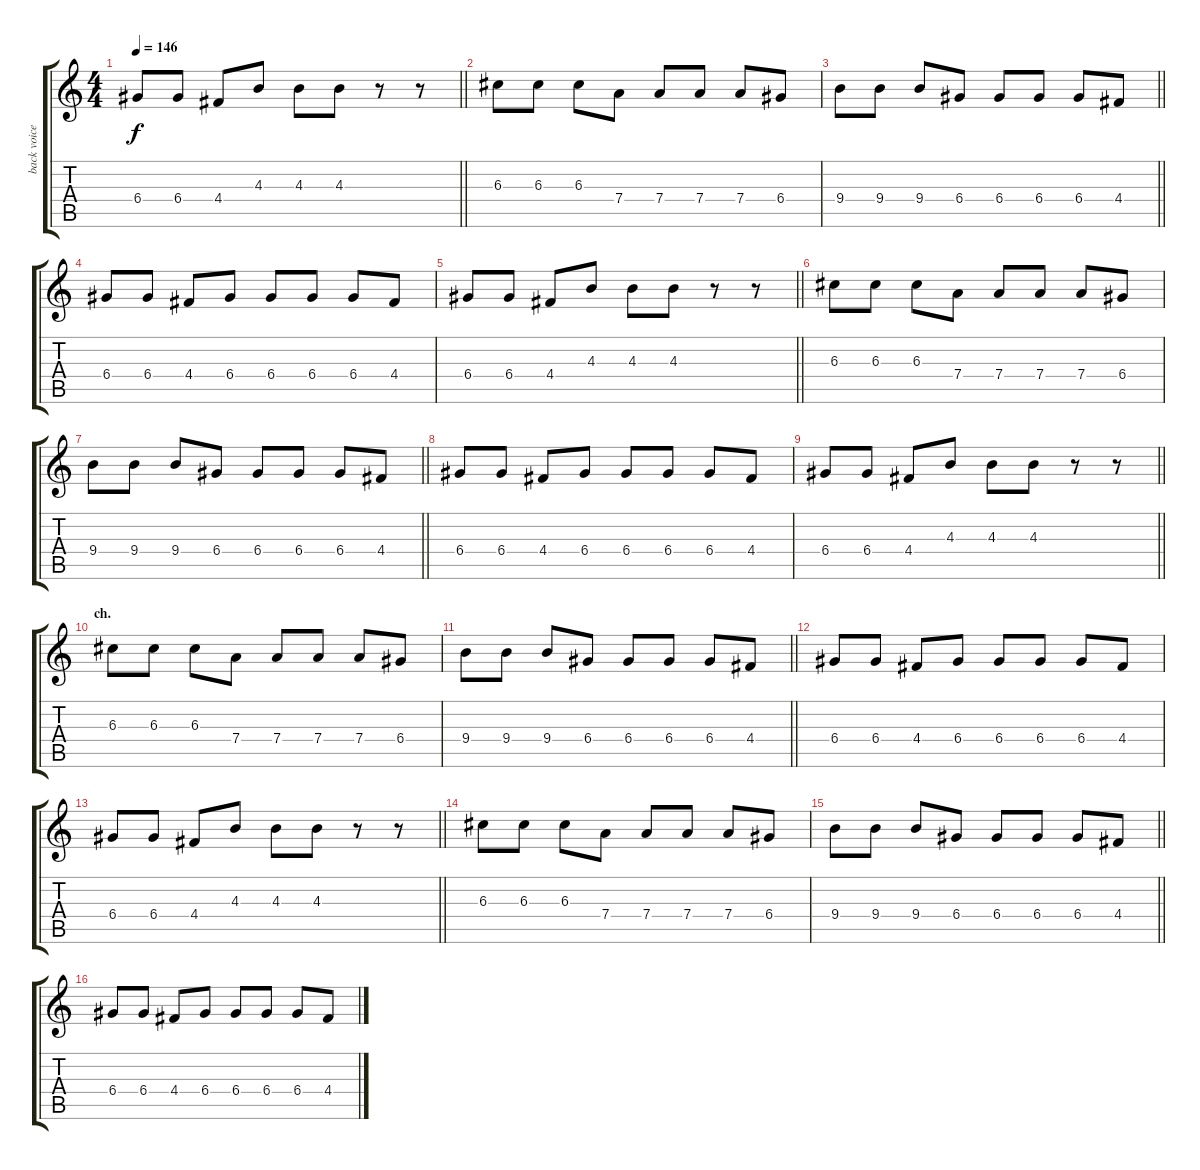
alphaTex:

\track ("back voice" "back voice") {instrument electricguitarjazz}
\staff {score tabs}
\tuning (E4 B3 G3 D3 A2 E2) {hide}
\ts (4 4)
\tempo 146
\clef g2
\barLineRight lightlight
\ks c
6.4.8{dy f} 6.4.8 4.4.8 4.3.8 4.3.8 4.3.8 r.8 r.8 |
6.3.8 6.3.8 6.3.8 7.4.8 7.4.8 7.4.8 7.4.8 6.4.8 |
\barLineRight lightlight
9.4.8 9.4.8 9.4.8 6.4.8 6.4.8 6.4.8 6.4.8 4.4.8 |
6.4.8 6.4.8 4.4.8 6.4.8 6.4.8 6.4.8 6.4.8 4.4.8 |
\barLineRight lightlight
6.4.8 6.4.8 4.4.8 4.3.8 4.3.8 4.3.8 r.8 r.8 |
6.3.8 6.3.8 6.3.8 7.4.8 7.4.8 7.4.8 7.4.8 6.4.8 |
\barLineRight lightlight
9.4.8 9.4.8 9.4.8 6.4.8 6.4.8 6.4.8 6.4.8 4.4.8 |
6.4.8 6.4.8 4.4.8 6.4.8 6.4.8 6.4.8 6.4.8 4.4.8 |
\barLineRight lightlight
6.4.8 6.4.8 4.4.8 4.3.8 4.3.8 4.3.8 r.8 r.8 |
\section ("" "ch.")
6.3.8 6.3.8 6.3.8 7.4.8 7.4.8 7.4.8 7.4.8 6.4.8 |
\barLineRight lightlight
9.4.8 9.4.8 9.4.8 6.4.8 6.4.8 6.4.8 6.4.8 4.4.8 |
6.4.8 6.4.8 4.4.8 6.4.8 6.4.8 6.4.8 6.4.8 4.4.8 |
\barLineRight lightlight
6.4.8 6.4.8 4.4.8 4.3.8 4.3.8 4.3.8 r.8 r.8 |
6.3.8 6.3.8 6.3.8 7.4.8 7.4.8 7.4.8 7.4.8 6.4.8 |
\barLineRight lightlight
9.4.8 9.4.8 9.4.8 6.4.8 6.4.8 6.4.8 6.4.8 4.4.8 |
6.4.8 6.4.8 4.4.8 6.4.8 6.4.8 6.4.8 6.4.8 4.4.8
